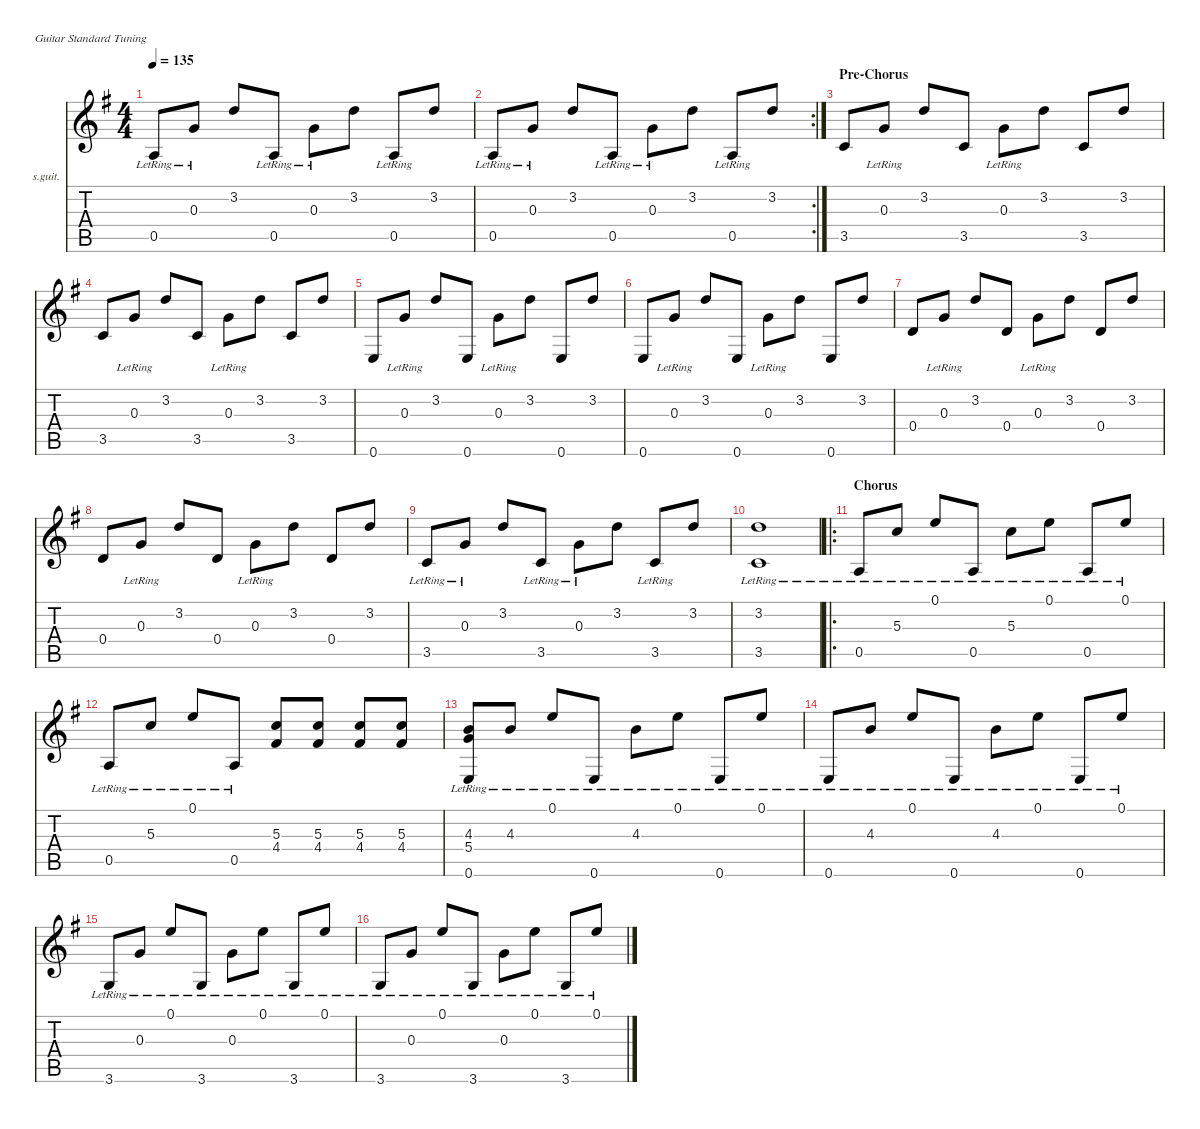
\defaultSystemsLayout 4
\hideDynamics
\bracketExtendMode nobrackets
\firstSystemTrackNameOrientation horizontal
\otherSystemsTrackNameOrientation horizontal
\track ("Steel Guitar" "s.guit.") {instrument acousticguitarsteel}
\staff {score tabs}
\tuning (E4 B3 G3 D3 A2 E2)
\ts (4 4)
\tempo 135
\clef g2
\ks eminor
0.5{lr}.8{dy mf} 0.3{lr}.8 3.2.8 0.5{lr}.8 0.3{lr}.8 3.2.8 0.5{lr}.8 3.2.8 |
\rc 2
0.5{lr}.8 0.3{lr}.8 3.2.8 0.5{lr}.8 0.3{lr}.8 3.2.8 0.5{lr}.8 3.2.8 |
\section ("" "Pre-Chorus")
3.5.8 0.3{lr}.8 3.2.8 3.5.8 0.3{lr}.8 3.2.8 3.5.8 3.2.8 |
3.5.8 0.3{lr}.8 3.2.8 3.5.8 0.3{lr}.8 3.2.8 3.5.8 3.2.8 |
0.6.8 0.3{lr}.8 3.2.8 0.6.8 0.3{lr}.8 3.2.8 0.6.8 3.2.8 |
0.6.8 0.3{lr}.8 3.2.8 0.6.8 0.3{lr}.8 3.2.8 0.6.8 3.2.8 |
0.4.8 0.3{lr}.8 3.2.8 0.4.8 0.3{lr}.8 3.2.8 0.4.8 3.2.8 |
0.4.8 0.3{lr}.8 3.2.8 0.4.8 0.3{lr}.8 3.2.8 0.4.8 3.2.8 |
3.5{lr}.8 0.3{lr}.8 3.2.8 3.5{lr}.8 0.3{lr}.8 3.2.8 3.5{lr}.8 3.2.8 |
(3.5{lr} 3.2{lr}).1 |
\ro
\section ("" "Chorus")
0.5{lr}.8 5.3{lr}.8 0.1{lr}.8 0.5{lr}.8 5.3{lr}.8 0.1{lr}.8 0.5{lr}.8 0.1{lr}.8 |
0.5{lr}.8 5.3{lr}.8 0.1{lr}.8 0.5{lr}.8 (4.4 5.3).8 (4.4 5.3).8 (4.4 5.3).8 (4.4 5.3).8 |
(0.6{lr} 5.4 4.3).8 4.3{lr}.8 0.1{lr}.8 0.6{lr}.8 4.3{lr}.8 0.1{lr}.8 0.6{lr}.8 0.1{lr}.8 |
0.6{lr}.8 4.3{lr}.8 0.1{lr}.8 0.6{lr}.8 4.3{lr}.8 0.1{lr}.8 0.6{lr}.8 0.1{lr}.8 |
3.6{lr}.8 0.3{lr}.8 0.1{lr}.8 3.6{lr}.8 0.3{lr}.8 0.1{lr}.8 3.6{lr}.8 0.1{lr}.8 |
3.6{lr}.8 0.3{lr}.8 0.1{lr}.8 3.6{lr}.8 0.3{lr}.8 0.1{lr}.8 3.6{lr}.8 0.1{lr}.8
